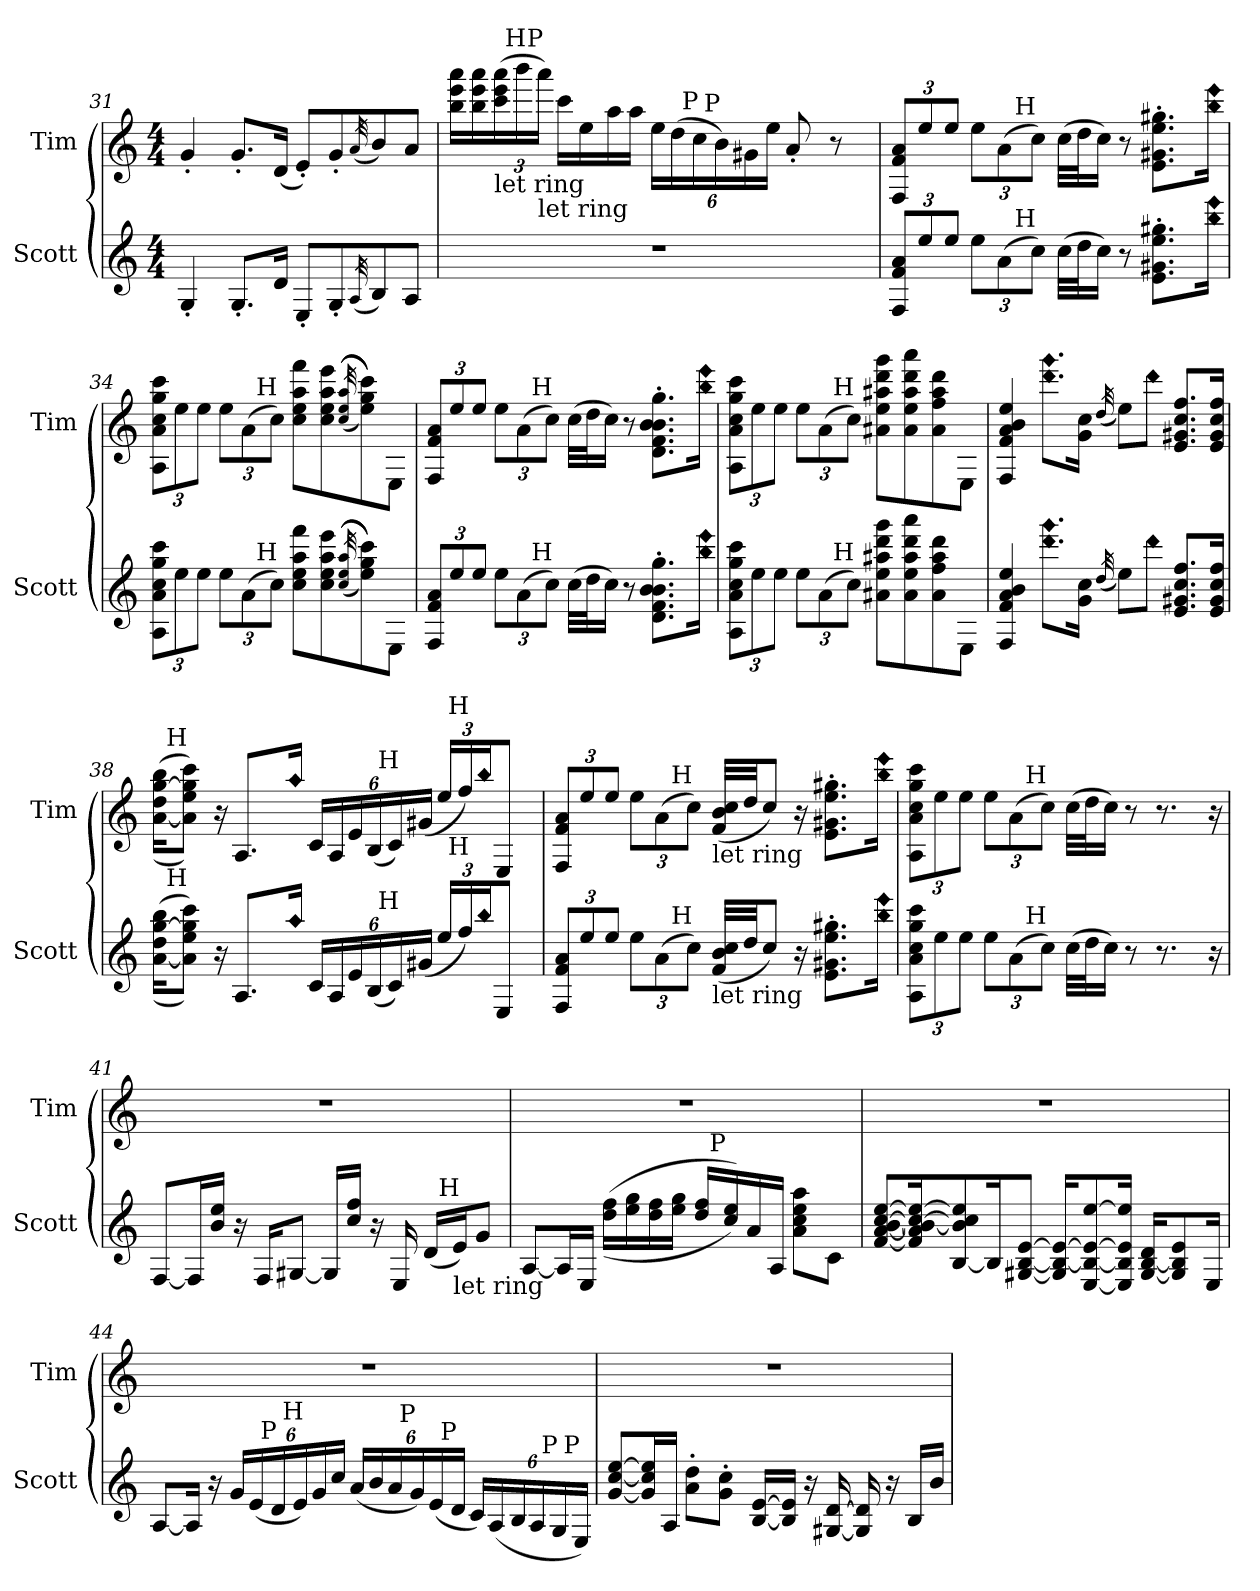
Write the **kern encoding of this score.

**kern	**kern
*part2	*part1
*staff2	*staff1
*I"Scott	*I"Tim
*I'Scott	*I'Tim
*clefG2	*clefG2
*ITrd7c12	*ITrd7c12
*k[]	*k[]
*C:	*C:
*M4/4	*M4/4
=31	=31
4GG'/	4G'/
8.GG'/L	8.G'/L
16D/Jk	(16D/Jk
8EE'/L	8E'/L)
8GG'/	8G'/
(32qAA/	(32qA/
8BB/)	8B/)
8AA/J	8A/J
!!LO:LB:g=z
=32	=32
*	*^
*	*	*^
*	*	*	*^
*	*	*	*	*^
1r	16b\ 16ee\ 16aa\LL	12..ryy	8.ryy	2ryy	3ryy
.	16b\ 16ee\ 16aa\	.	.	.	.
*	*Xbrackettup	*	*	*	*
!	!LO:TX:b:t=let ring	!	!	!	!
.	(24cc\ 24ee\ 24aa\	.	.	.	.
!	!	!LO:TX:a:t=H	!	!	!
.	.	3%2ryy	.	.	.
.	24bb\	.	.	.	.
!	!	!	!LO:TX:a:t=P	!	!
.	.	.	2ryy	.	.
!	!LO:TX:b:t=let ring	!	!	!	!
.	24aa\JJ)	.	.	.	.
.	16cc\LL	.	.	.	.
.	16e\	.	.	.	.
.	.	.	.	.	6ryy
.	16a\	.	.	.	.
.	16a\JJ	.	.	.	.
.	24e\LL	.	.	16ryy	12ryy
.	(24d\	.	.	.	.
!	!	!	!	!LO:TX:a:t=P	!
.	.	.	.	4..ryy	.
.	24c\	.	.	.	48ryy
!	!	!	!	!	!LO:TX:a:t=P
.	.	.	.	.	3ryy
.	24B\)	.	.	.	.
.	24G#X\	.	.	.	.
.	.	.	4ryy	.	.
.	24e\JJ	.	.	.	.
.	8A'/	.	.	.	.
.	.	6ryy	.	.	.
.	8r	.	.	.	.
.	.	.	16ryy	.	24.ryy
.	.	48ryy	.	.	.
*	*v	*v	*v	*v	*v
=33	=33
*Xbrackettup	*
*^	*^
12FF/ 12F/ 12A/L	4.ryy	12FF/ 12F/ 12A/L	4.ryy
12e/	.	12e/	.
12e/J	.	12e/J	.
12e\L	.	12e\L	.
(12A\	.	(12A\	.
!	!	!	!LO:TX:a:t=H
!	!LO:TX:a:t=H	!	!
.	2ryy	.	2ryy
12c\J)	.	12c\J)	.
(32c\LLL	.	(32c\LLL	.
32d\J	.	32d\J	.
16c\JJ)	.	16c\JJ)	.
8r	.	8r	.
8.E\' 8.G#X\' 8.e\' 8.g#X\'L	.	8.E\' 8.G#X\' 8.e\' 8.g#X\'L	.
.	8ryy	.	8ryy
!LO:N:n=1:head=diamond	!	!	!
!LO:N:n=2:head=diamond	!	!LO:N:n=1:head=diamond	!
!	!	!LO:N:n=2:head=diamond	!
16b\ 16ee\Jk	.	16b\ 16ee\Jk	.
!!LO:LB:g=z	!!
=34	=34	=34	=34
12AA\ 12A\ 12c\ 12g\ 12cc\L	4.ryy	12AA\ 12A\ 12c\ 12g\ 12cc\L	4.ryy
12e\	.	12e\	.
12e\J	.	12e\J	.
12e\L	.	12e\L	.
(12A\	.	(12A\	.
!	!	!	!LO:TX:a:t=H
!	!LO:TX:a:t=H	!	!
.	2ryy	.	2ryy
12c\J)	.	12c\J)	.
8c\ 8e\ 8a\ 8ff\L	.	8c\ 8e\ 8a\ 8ff\L	.
8c\ 8e\ 8a\ 8ee\	.	8c\ 8e\ 8a\ 8ee\	.
(((32qc/ 32qe/ 32qa/	.	(((32qc/ 32qe/ 32qa/	.
8e\ 8g\ 8cc\)))	.	8e\ 8g\ 8cc\)))	.
8EE\J	8ryy	8EE\J	8ryy
=35	=35	=35	=35
12FF/ 12F/ 12A/L	4.ryy	12FF/ 12F/ 12A/L	4.ryy
12e/	.	12e/	.
12e/J	.	12e/J	.
12e\L	.	12e\L	.
(12A\	.	(12A\	.
!	!	!	!LO:TX:a:t=H
!	!LO:TX:a:t=H	!	!
.	2ryy	.	2ryy
12c\J)	.	12c\J)	.
(32c\LLL	.	(32c\LLL	.
32d\J	.	32d\J	.
16c\JJ)	.	16c\JJ)	.
8r	.	8r	.
8.D\' 8.F\' 8.B\' 8.B\' 8.g\'L	.	8.D\' 8.F\' 8.B\' 8.B\' 8.g\'L	.
.	8ryy	.	8ryy
!LO:N:n=1:head=diamond	!	!	!
!LO:N:n=2:head=diamond	!	!LO:N:n=1:head=diamond	!
!	!	!LO:N:n=2:head=diamond	!
16b\ 16ee\Jk	.	16b\ 16ee\Jk	.
!!LO:PB:g=z	!!
=36	=36	=36	=36
12AA\ 12A\ 12c\ 12g\ 12cc\L	4.ryy	12AA\ 12A\ 12c\ 12g\ 12cc\L	4.ryy
12e\	.	12e\	.
12e\J	.	12e\J	.
12e\L	.	12e\L	.
(12A\	.	(12A\	.
!	!	!	!LO:TX:a:t=H
!	!LO:TX:a:t=H	!	!
.	2ryy	.	2ryy
12c\J)	.	12c\J)	.
8A#X\ 8e\ 8a#X\ 8dd\ 8gg\L	.	8A#X\ 8e\ 8a#X\ 8dd\ 8gg\L	.
8A#\ 8e\ 8a#\ 8dd\ 8aa\	.	8A#\ 8e\ 8a#\ 8dd\ 8aa\	.
8A#\ 8f\ 8a#\ 8dd\	.	8A#\ 8f\ 8a#\ 8dd\	.
8EE\J	8ryy	8EE\J	8ryy
*v	*v	*	*
*	*v	*v
=37	=37
4FF/ 4F/ 4A/ 4B/ 4e/	4FF/ 4F/ 4A/ 4B/ 4e/
!LO:N:n=1:head=diamond	!
!LO:N:n=2:head=diamond	!LO:N:n=1:head=diamond
!	!LO:N:n=2:head=diamond
8.dd\ 8.gg\L	8.dd\ 8.gg\L
16G\ 16c\Jk	16G\ 16c\Jk
(32qd/	(32qd/
8e\L)	8e\L)
!LO:N:head=diamond	!LO:N:head=diamond
8dd\J	8dd\J
8.E/ 8.G#X/ 8.c/ 8.f/L	8.E/ 8.G#X/ 8.c/ 8.f/L
16E/ 16G#/ 16c/ 16f/Jk	16E/ 16G#/ 16c/ 16f/Jk
=38	=38
*^	*^
*	*^	*	*^
*	*	*^	*	*	*^
(([16A\ 16d\ [16g\ 16b\KL	32ryy	3ryy	3%2ryy	(([16A\ 16d\ [16g\ 16b\KL	32ryy	3ryy	3%2ryy
!	!	!	!	!	!LO:TX:a:t=H	!	!
!	!LO:TX:a:t=H	!	!	!	!	!	!
.	2ryy	.	.	.	2ryy	.	.
8A\] 8e\ 8g\] 8cc\J))	.	.	.	8A\] 8e\ 8g\] 8cc\J))	.	.	.
16r	.	.	.	16r	.	.	.
8.AA/L	.	.	.	8.AA/L	.	.	.
.	.	6...ryy	.	.	.	6...ryy	.
!LO:N:head=diamond	!	!	!	!LO:N:head=diamond	!	!	!
16a/Jk	.	.	.	16a/Jk	.	.	.
24C/LL	.	.	.	24C/LL	.	.	.
.	4...ryy	.	.	.	4...ryy	.	.
24AA/	.	.	.	24AA/	.	.	.
24E/	.	.	.	24E/	.	.	.
(24BB/	.	.	.	(24BB/	.	.	.
!	!	!	!	!	!	!LO:TX:a:t=H	!
!	!	!LO:TX:a:t=H	!	!	!	!	!
.	.	3ryy	.	.	.	3ryy	.
24C/)	.	.	12ryy	24C/)	.	.	12ryy
(24G#X/JJ	.	.	.	(24G#X/JJ	.	.	.
24e/LL	.	.	48ryy	24e/LL	.	.	48ryy
!	!	!	!	!	!	!	!LO:TX:a:t=H
!	!	!	!LO:TX:a:t=H	!	!	!	!
.	.	.	6ryy	.	.	.	6ryy
24f/)	.	.	.	24f/)	.	.	.
!LO:N:head=diamond	!	!	!	!LO:N:head=diamond	!	!	!
24b/J	.	.	.	24b/J	.	.	.
8EE/J	.	.	.	8EE/J	.	.	.
.	.	.	24.ryy	.	.	.	24.ryy
.	.	48ryy	.	.	.	48ryy	.
*	*v	*v	*v	*	*	*	*
*	*	*	*v	*v	*v
!!LO:LB:g=z
=39	=39	=39	=39
12FF/ 12F/ 12A/L	4.ryy	12FF/ 12F/ 12A/L	4.ryy
12e/	.	12e/	.
12e/J	.	12e/J	.
12e\L	.	12e\L	.
(12A\	.	(12A\	.
!	!	!	!LO:TX:a:t=H
!	!LO:TX:a:t=H	!	!
.	2ryy	.	2ryy
12c\J)	.	12c\J)	.
!	!	!LO:TX:b:t=let ring	!
!LO:TX:b:t=let ring	!	!	!
(32F/ 32B/ 32c/LLL	.	(32F/ 32B/ 32c/LLL	.
32d/JJ	.	32d/JJ	.
8c/J)	.	8c/J)	.
16r	.	16r	.
8.E\' 8.G#X\' 8.e\' 8.g#X\'L	.	8.E\' 8.G#X\' 8.e\' 8.g#X\'L	.
.	8ryy	.	8ryy
!LO:N:n=1:head=diamond	!	!	!
!LO:N:n=2:head=diamond	!	!LO:N:n=1:head=diamond	!
!	!	!LO:N:n=2:head=diamond	!
16b\ 16ee\Jk	.	16b\ 16ee\Jk	.
=40	=40	=40	=40
12AA\ 12A\ 12c\ 12g\ 12cc\L	4.ryy	12AA\ 12A\ 12c\ 12g\ 12cc\L	4.ryy
12e\	.	12e\	.
12e\J	.	12e\J	.
12e\L	.	12e\L	.
(12A\	.	(12A\	.
!	!	!	!LO:TX:a:t=H
!	!LO:TX:a:t=H	!	!
.	2ryy	.	2ryy
12c\J)	.	12c\J)	.
(32c\LLL	.	(32c\LLL	.
32d\J	.	32d\J	.
16c\JJ)	.	16c\JJ)	.
8r	.	8r	.
8.r	.	8.r	.
.	8ryy	.	8ryy
16r	.	16r	.
=41	=41	=41	=41
!	!	!LO:TX:t==	!
*	*	*v	*v
[8FF/L	2ryy	1r
16FF/L]	.	.
16B/ 16e/JJ	.	.
16r	.	.
16FF/KL	.	.
[8GG#X/J	.	.
16GG#/LL]	4ryy	.
16c/ 16f/JJ	.	.
16r	.	.
16EE/	.	.
(16D/LL	32ryy	.
!	!LO:TX:a:t=H	!
.	8..ryy	.
!LO:TX:b:t=let ring	!	!
16E/J)	.	.
8G/J	.	.
!!LO:LB:g=z
=42	=42	=42
[8AA/L	2ryy	1r
16AA/L]	.	.
16EE/JJ	.	.
((16d\ 16f\LL	.	.
16e\ 16g\	.	.
16d\ 16f\	.	.
16e\ 16g\JJ	.	.
16d/ 16f/LL	32ryy	.
!	!LO:TX:a:t=P	!
.	4...ryy	.
16c/ 16e/))	.	.
16A/	.	.
16AA/JJ	.	.
8A\ 8c\ 8e\ 8a\L	.	.
8C\J	.	.
*v	*v	*
=43	=43
[8F/ [8A/ [8B/ [8c/ [8e/L	1r
16F/] 16A/] 16B/_ 16c/_ 16e/_K	.
[8BB/ 8B/] 8c/] 8e/]	.
16BB/K]	.
[8GG#X/ [8BB/ [8E/J	.
16GG#/] 16BB/_ 16E/_KL	.
[8EE/ 8BB/_ 8E/_ [8e/	.
16EE/] 16BB/] 16E/] 16e/]Jk	.
[16GG#/ [16BB/ 16D/KL	.
8GG#/] 8BB/] 8E/	.
16EE/Jk	.
!!LO:LB:g=z
=44	=44
*^	*
*	*^	*
*	*	*^	*
*	*	*	*^	*
[8AA/L	4ryy	3ryy	3ryy	3%2ryy	1r
16AA/Jk]	.	.	.	.	.
16r	.	.	.	.	.
24G/LL	16ryy	.	.	.	.
(24E/	.	.	.	.	.
!	!LO:TX:a:t=P	!	!	!	!
.	2ryy	.	.	.	.
24D/	.	48ryy	6ryy	.	.
!	!	!LO:TX:a:t=H	!	!	!
.	.	3ryy	.	.	.
24E/)	.	.	.	.	.
24G/	.	.	.	.	.
24c/JJ	.	.	.	.	.
(24A/LL	.	.	12ryy	.	.
24B/	.	.	.	.	.
24A/	.	.	48ryy	.	.
!	!	!	!LO:TX:a:t=P	!	!
.	.	.	3ryy	.	.
24G/)	.	.	.	.	.
(24E/	.	.	.	6ryy	.
!	!	!LO:TX:a:t=P	!	!	!
.	.	6...ryy	.	.	.
24D/JJ	.	.	.	.	.
24C/LL)	.	.	.	.	.
(24AA/	.	.	.	.	.
.	8.ryy	.	.	.	.
24BB/	.	.	.	24.ryy	.
24AA/	.	.	.	.	.
!	!	!	!	!LO:TX:a:t=P	!
.	.	.	.	12ryy	.
24GG/	.	.	.	.	.
!	!	!	!LO:TX:a:t=P	!	!
.	.	.	24.ryy	.	.
24EE/JJ)	.	.	.	.	.
.	.	.	.	48ryy	.
*v	*v	*v	*v	*v	*
=45	=45
[8G/ [8c/ [8e/L	1r
16G/] 16c/] 16e/]L	.
16AA/JJ	.
8A\' 8d\'L	.
8G\' 8c\'J	.
[16BB/ [16E/LL	.
16BB/] 16E/]JJ	.
16r	.
[16GG#X/ [16D/	.
16GG#/] 16D/]	.
16r	.
16BB/LL	.
16B/JJ	.
=	=
*-	*-
